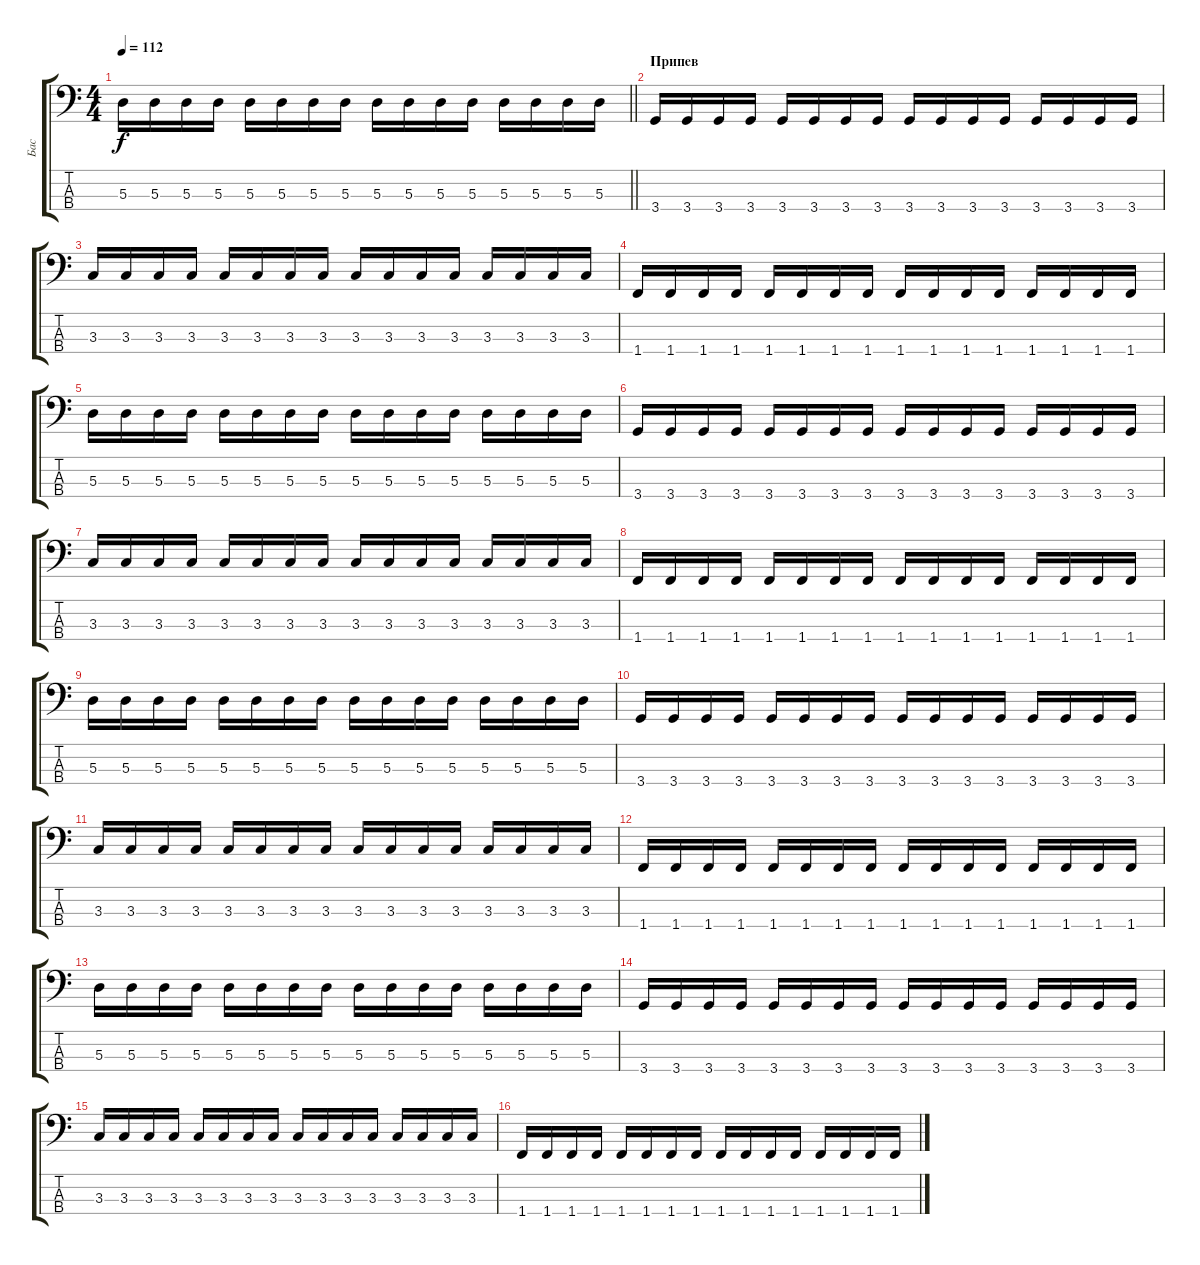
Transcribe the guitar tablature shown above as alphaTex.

\track ("Бас" "Бас") {instrument electricbassfinger}
\staff {score tabs}
\tuning (G2 D2 A1 E1) {hide}
\ts (4 4)
\tempo 112
\clef f4
\barLineRight lightlight
\ks c
5.3.16{dy f} 5.3.16 5.3.16 5.3.16 5.3.16 5.3.16 5.3.16 5.3.16 5.3.16 5.3.16 5.3.16 5.3.16 5.3.16 5.3.16 5.3.16 5.3.16 |
\section ("" "Припев")
3.4.16 3.4.16 3.4.16 3.4.16 3.4.16 3.4.16 3.4.16 3.4.16 3.4.16 3.4.16 3.4.16 3.4.16 3.4.16 3.4.16 3.4.16 3.4.16 |
3.3.16 3.3.16 3.3.16 3.3.16 3.3.16 3.3.16 3.3.16 3.3.16 3.3.16 3.3.16 3.3.16 3.3.16 3.3.16 3.3.16 3.3.16 3.3.16 |
1.4.16 1.4.16 1.4.16 1.4.16 1.4.16 1.4.16 1.4.16 1.4.16 1.4.16 1.4.16 1.4.16 1.4.16 1.4.16 1.4.16 1.4.16 1.4.16 |
5.3.16 5.3.16 5.3.16 5.3.16 5.3.16 5.3.16 5.3.16 5.3.16 5.3.16 5.3.16 5.3.16 5.3.16 5.3.16 5.3.16 5.3.16 5.3.16 |
3.4.16 3.4.16 3.4.16 3.4.16 3.4.16 3.4.16 3.4.16 3.4.16 3.4.16 3.4.16 3.4.16 3.4.16 3.4.16 3.4.16 3.4.16 3.4.16 |
3.3.16 3.3.16 3.3.16 3.3.16 3.3.16 3.3.16 3.3.16 3.3.16 3.3.16 3.3.16 3.3.16 3.3.16 3.3.16 3.3.16 3.3.16 3.3.16 |
1.4.16 1.4.16 1.4.16 1.4.16 1.4.16 1.4.16 1.4.16 1.4.16 1.4.16 1.4.16 1.4.16 1.4.16 1.4.16 1.4.16 1.4.16 1.4.16 |
5.3.16 5.3.16 5.3.16 5.3.16 5.3.16 5.3.16 5.3.16 5.3.16 5.3.16 5.3.16 5.3.16 5.3.16 5.3.16 5.3.16 5.3.16 5.3.16 |
3.4.16 3.4.16 3.4.16 3.4.16 3.4.16 3.4.16 3.4.16 3.4.16 3.4.16 3.4.16 3.4.16 3.4.16 3.4.16 3.4.16 3.4.16 3.4.16 |
3.3.16 3.3.16 3.3.16 3.3.16 3.3.16 3.3.16 3.3.16 3.3.16 3.3.16 3.3.16 3.3.16 3.3.16 3.3.16 3.3.16 3.3.16 3.3.16 |
1.4.16 1.4.16 1.4.16 1.4.16 1.4.16 1.4.16 1.4.16 1.4.16 1.4.16 1.4.16 1.4.16 1.4.16 1.4.16 1.4.16 1.4.16 1.4.16 |
5.3.16 5.3.16 5.3.16 5.3.16 5.3.16 5.3.16 5.3.16 5.3.16 5.3.16 5.3.16 5.3.16 5.3.16 5.3.16 5.3.16 5.3.16 5.3.16 |
3.4.16 3.4.16 3.4.16 3.4.16 3.4.16 3.4.16 3.4.16 3.4.16 3.4.16 3.4.16 3.4.16 3.4.16 3.4.16 3.4.16 3.4.16 3.4.16 |
3.3.16 3.3.16 3.3.16 3.3.16 3.3.16 3.3.16 3.3.16 3.3.16 3.3.16 3.3.16 3.3.16 3.3.16 3.3.16 3.3.16 3.3.16 3.3.16 |
1.4.16 1.4.16 1.4.16 1.4.16 1.4.16 1.4.16 1.4.16 1.4.16 1.4.16 1.4.16 1.4.16 1.4.16 1.4.16 1.4.16 1.4.16 1.4.16
